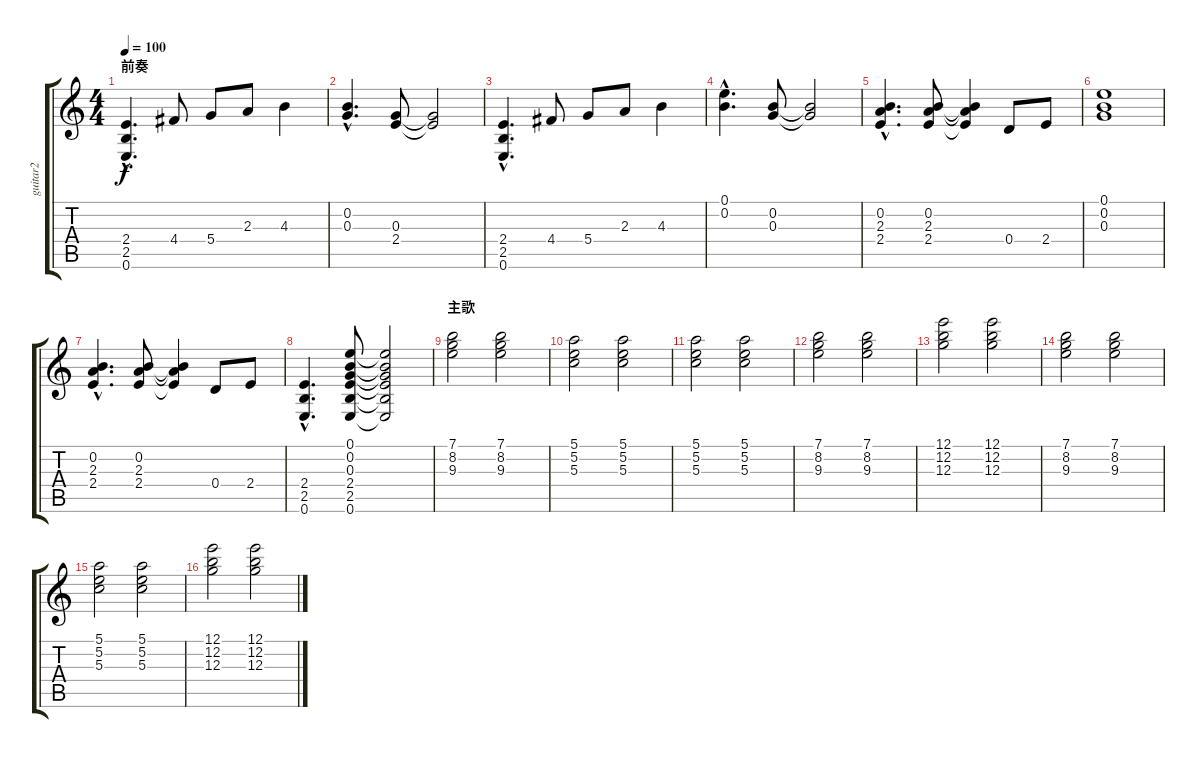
\track ("guitar2" "guitar2") {instrument acousticguitarsteel}
\staff {score tabs}
\tuning (E4 B3 G3 D3 A2 E2) {hide}
\ts (4 4)
\section ("" "前奏")
\tempo 100
\clef g2
\ks c
(2.4{hac} 2.5{hac} 0.6{hac}).4{d dy f instrument acousticguitarsteel} 4.4.8 5.4.8 2.3.8 4.3.4 |
(0.2{hac} 0.3{hac}).4{d} (0.3 2.4).8 (0.3{t} 2.4{t}).2 |
(2.4{hac} 2.5{hac} 0.6{hac}).4{d} 4.4.8 5.4.8 2.3.8 4.3.4 |
(0.1{hac} 0.2{hac}).4{d} (0.2 0.3).8 (0.2{t} 0.3{t}).2 |
(0.2{hac} 2.3{hac} 2.4{hac}).4{d} (0.2 2.3 2.4).8 (0.2{t} 2.3{t} 2.4{t}).4 0.4.8 2.4.8 |
(0.1 0.2 0.3).1 |
(0.2{hac} 2.3{hac} 2.4{hac}).4{d} (0.2 2.3 2.4).8 (0.2{t} 2.3{t} 2.4{t}).4 0.4.8 2.4.8 |
(2.4{hac} 2.5{hac} 0.6{hac}).4{d} (0.1 0.2 0.3 2.4 2.5 0.6).8 (0.1{t} 0.2{t} 0.3{t} 2.4{t} 2.5{t} 0.6{t}).2 |
\section ("" "主歌")
(7.1 8.2 9.3).2 (7.1 8.2 9.3).2 |
(5.1 5.2 5.3).2 (5.1 5.2 5.3).2 |
(5.1 5.2 5.3).2 (5.1 5.2 5.3).2 |
(7.1 8.2 9.3).2 (7.1 8.2 9.3).2 |
(12.1 12.2 12.3).2 (12.1 12.2 12.3).2 |
(7.1 8.2 9.3).2 (7.1 8.2 9.3).2 |
(5.1 5.2 5.3).2 (5.1 5.2 5.3).2 |
(12.1 12.2 12.3).2 (12.1 12.2 12.3).2
